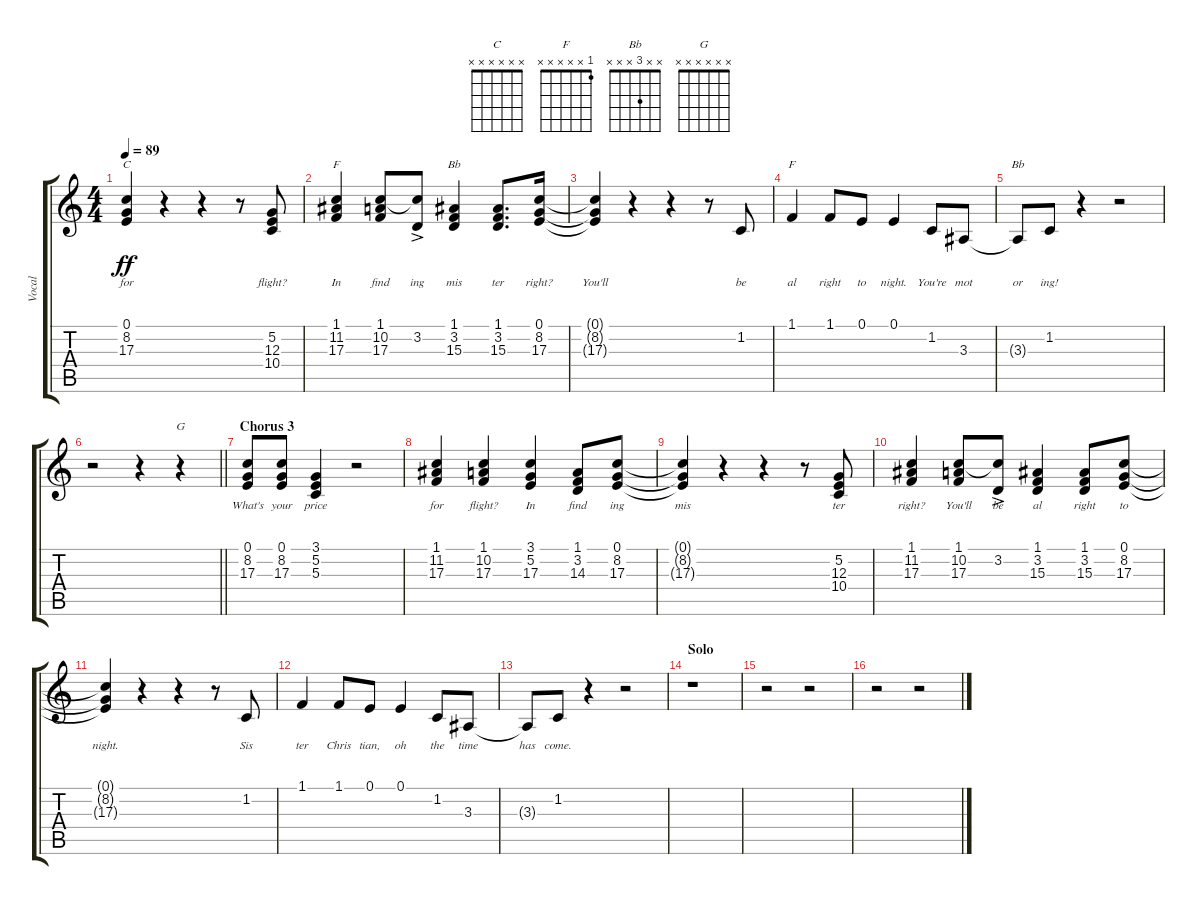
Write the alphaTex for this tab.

\track ("Vocal" "Vocal") {instrument flute}
\staff {score tabs}
\tuning (E4 B3 G3 D3 A2 E2) {hide}
\chord ("C" x x x x x x)
\chord ("F" x x x x x x)
\chord ("Bb" x x x x x x)
\chord ("F" 1 x x x x x)
\chord ("Bb" x x 3 x x x)
\chord ("G" x x x x x x)
\ts (4 4)
\tempo 89
\clef g2
\ks c
(0.1{t} 8.2{t} 17.3{t}).4{ch "C" lyrics (0 "for") lyrics (1 "") lyrics (2 "") lyrics (3 "") lyrics (4 "") dy ff} r.4 r.4 r.8 (5.2 12.3 10.4).8{lyrics (0 "flight?") lyrics (1 "") lyrics (2 "") lyrics (3 "") lyrics (4 "")} |
(1.1 11.2 17.3).4{ch "F" lyrics (0 "In") lyrics (1 "") lyrics (2 "") lyrics (3 "") lyrics (4 "")} (1.1 10.2 17.3).8{lyrics (0 "find") lyrics (1 "") lyrics (2 "") lyrics (3 "") lyrics (4 "")} (3.2{ac} 17.3{t}).8{lyrics (0 "ing") lyrics (1 "") lyrics (2 "") lyrics (3 "") lyrics (4 "")} (1.1 3.2 15.3).4{ch "Bb" lyrics (0 "mis") lyrics (1 "") lyrics (2 "") lyrics (3 "") lyrics (4 "")} (1.1 3.2 15.3).8{d lyrics (0 "ter") lyrics (1 "") lyrics (2 "") lyrics (3 "") lyrics (4 "")} (0.1 8.2 17.3).16{lyrics (0 "right?") lyrics (1 "") lyrics (2 "") lyrics (3 "") lyrics (4 "")} |
(0.1{t} 8.2{t} 17.3{t}).4{lyrics (0 "You'll") lyrics (1 "") lyrics (2 "") lyrics (3 "") lyrics (4 "")} r.4 r.4 r.8 1.2.8{lyrics (0 "be") lyrics (1 "") lyrics (2 "") lyrics (3 "") lyrics (4 "")} |
1.1.4{ch "F" lyrics (0 "al") lyrics (1 "") lyrics (2 "") lyrics (3 "") lyrics (4 "")} 1.1.8{lyrics (0 "right") lyrics (1 "") lyrics (2 "") lyrics (3 "") lyrics (4 "")} 0.1.8{lyrics (0 "to") lyrics (1 "") lyrics (2 "") lyrics (3 "") lyrics (4 "")} 0.1.4{lyrics (0 "night.") lyrics (1 "") lyrics (2 "") lyrics (3 "") lyrics (4 "")} 1.2.8{lyrics (0 "You're") lyrics (1 "") lyrics (2 "") lyrics (3 "") lyrics (4 "")} 3.3.8{lyrics (0 "mot") lyrics (1 "") lyrics (2 "") lyrics (3 "") lyrics (4 "")} |
3.3{t}.8{ch "Bb" lyrics (0 "or") lyrics (1 "") lyrics (2 "") lyrics (3 "") lyrics (4 "")} 1.2.8{lyrics (0 "ing!") lyrics (1 "") lyrics (2 "") lyrics (3 "") lyrics (4 "")} r.4 r.2 |
\barLineRight lightlight
r.2 r.4 r.4{ch "G"} |
\section ("" "Chorus 3")
(0.1 8.2 17.3).8{lyrics (0 "What's") lyrics (1 "") lyrics (2 "") lyrics (3 "") lyrics (4 "")} (0.1 8.2 17.3).8{lyrics (0 "your") lyrics (1 "") lyrics (2 "") lyrics (3 "") lyrics (4 "")} (3.1 5.2 5.3).4{lyrics (0 "price") lyrics (1 "") lyrics (2 "") lyrics (3 "") lyrics (4 "")} r.2 |
(1.1 11.2 17.3).4{lyrics (0 "for") lyrics (1 "") lyrics (2 "") lyrics (3 "") lyrics (4 "")} (1.1 10.2 17.3).4{lyrics (0 "flight?") lyrics (1 "") lyrics (2 "") lyrics (3 "") lyrics (4 "")} (3.1 5.2 17.3).4{lyrics (0 "In") lyrics (1 "") lyrics (2 "") lyrics (3 "") lyrics (4 "")} (1.1 3.2 14.3).8{lyrics (0 "find") lyrics (1 "") lyrics (2 "") lyrics (3 "") lyrics (4 "")} (0.1 8.2 17.3).8{lyrics (0 "ing") lyrics (1 "") lyrics (2 "") lyrics (3 "") lyrics (4 "")} |
(0.1{t} 8.2{t} 17.3{t}).4{lyrics (0 "mis") lyrics (1 "") lyrics (2 "") lyrics (3 "") lyrics (4 "")} r.4 r.4 r.8 (5.2 12.3 10.4).8{lyrics (0 "ter") lyrics (1 "") lyrics (2 "") lyrics (3 "") lyrics (4 "")} |
(1.1 11.2 17.3).4{lyrics (0 "right?") lyrics (1 "") lyrics (2 "") lyrics (3 "") lyrics (4 "")} (1.1 10.2 17.3).8{lyrics (0 "You'll") lyrics (1 "") lyrics (2 "") lyrics (3 "") lyrics (4 "")} (3.2{ac} 17.3{t}).8{lyrics (0 "be") lyrics (1 "") lyrics (2 "") lyrics (3 "") lyrics (4 "")} (1.1 3.2 15.3).4{lyrics (0 "al") lyrics (1 "") lyrics (2 "") lyrics (3 "") lyrics (4 "")} (1.1 3.2 15.3).8{lyrics (0 "right") lyrics (1 "") lyrics (2 "") lyrics (3 "") lyrics (4 "")} (0.1 8.2 17.3).8{lyrics (0 "to") lyrics (1 "") lyrics (2 "") lyrics (3 "") lyrics (4 "")} |
(0.1{t} 8.2{t} 17.3{t}).4{lyrics (0 "night.") lyrics (1 "") lyrics (2 "") lyrics (3 "") lyrics (4 "")} r.4 r.4 r.8 1.2.8{lyrics (0 "Sis") lyrics (1 "") lyrics (2 "") lyrics (3 "") lyrics (4 "")} |
1.1.4{lyrics (0 "ter") lyrics (1 "") lyrics (2 "") lyrics (3 "") lyrics (4 "")} 1.1.8{lyrics (0 "Chris") lyrics (1 "") lyrics (2 "") lyrics (3 "") lyrics (4 "")} 0.1.8{lyrics (0 "tian,") lyrics (1 "") lyrics (2 "") lyrics (3 "") lyrics (4 "")} 0.1.4{lyrics (0 "oh") lyrics (1 "") lyrics (2 "") lyrics (3 "") lyrics (4 "")} 1.2.8{lyrics (0 "the") lyrics (1 "") lyrics (2 "") lyrics (3 "") lyrics (4 "")} 3.3.8{lyrics (0 "time") lyrics (1 "") lyrics (2 "") lyrics (3 "") lyrics (4 "")} |
3.3{t}.8{lyrics (0 "has") lyrics (1 "") lyrics (2 "") lyrics (3 "") lyrics (4 "")} 1.2.8{lyrics (0 "come.") lyrics (1 "") lyrics (2 "") lyrics (3 "") lyrics (4 "")} r.4 r.2 |
\section ("" "Solo")
r.1 |
r.2 r.2 |
r.2 r.2
